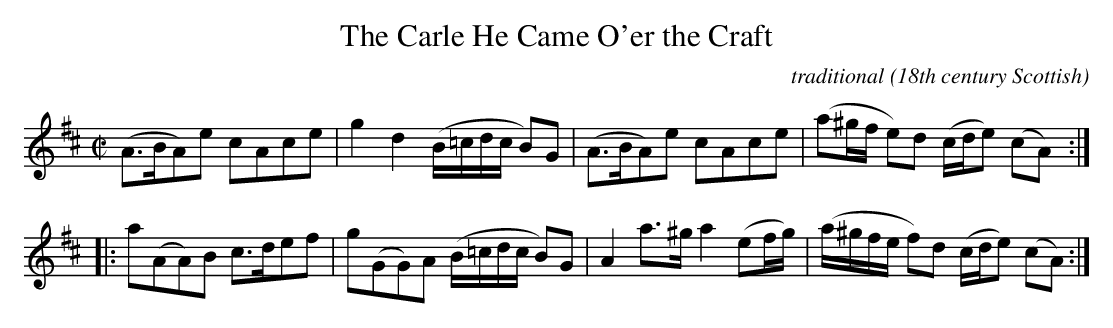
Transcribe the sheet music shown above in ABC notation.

X:1
T:The Carle He Came O'er the Craft
C:traditional
O:18th century Scottish
L:1/8
M:C|
K:Amix
(A>BA)e cAce|g2 d2 (B/=c/d/c/ B)G|(A>BA)e cAce|(a^g/f/ e)d (c/d/e) (cA):|
|:a(AA)B c>def|g(GG)A (B/=c/d/c/ B)G|A2 a>^g a2 (ef/g/)|(a/^g/f/e/ f)d (c/d/e) (cA):|
